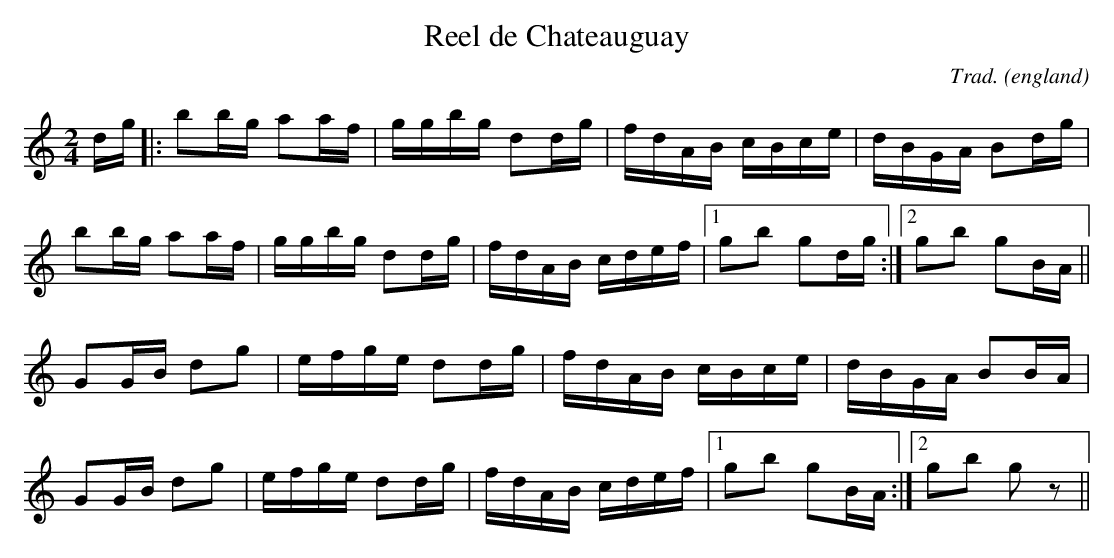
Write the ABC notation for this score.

X:1
T:Reel de Chateauguay
O:england
M:2/4
L:1/16
C:Trad.
K:g
dg|:b2bg a2af|ggbg d2dg|fdAB cBce|dBGA B2dg|
b2bg a2af|ggbg d2dg|fdAB cdef|1g2b2 g2dg:|2g2b2 g2BA||
G2GB d2g2|efge d2dg|fdAB cBce|dBGA B2BA|
G2GB d2g2|efge d2dg|fdAB cdef|1g2b2 g2BA:|2g2b2 g2z2||
